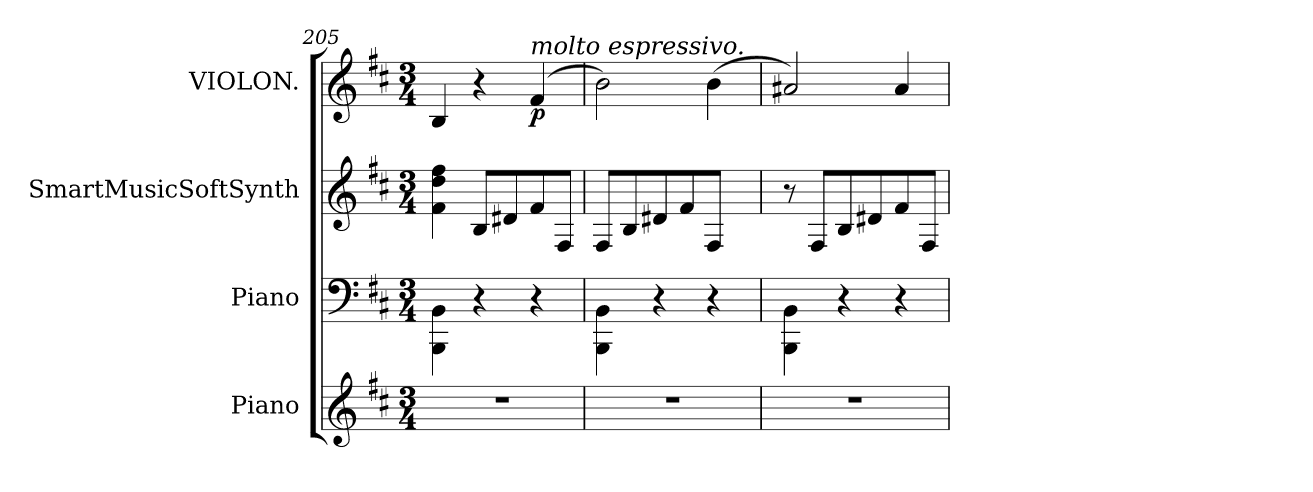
**kern	**kern	**kern	**kern	**dynam
*part4	*part3	*part2	*part1	*part1
*staff4	*staff3	*staff2	*staff1	*staff1
*I"Piano	*I"Piano	*I"SmartMusicSoftSynth	*I"VIOLON.	*
*I'P.	*	*	*	*
*clefG2	*clefF4	*clefG2	*clefG2	*
*k[f#c#]	*k[f#c#]	*k[f#c#]	*k[f#c#]	*
*M3/4	*M3/4	*M3/4	*M3/4	*
=205	=205	=205	=205	=205
2.r	(4BBB\ 4BB\	4f#\ 4dd\ 4ff#\	4B/	.
.	4r	8B/L	4r	.
.	.	8d#X\	.	.
!	!	!	!LO:TX:i:t=molto espressivo.	!
.	4r	8f#\	(4f#/	p
.	.	8F#/J	.	.
=206	=206	=206	=206	=206
2.r	(4BBB\ 4BB\	8F#/L	2b\)	.
.	.	8B/	.	.
.	4r	8d#X\	.	.
.	.	8f#\	.	.
.	4r	8F#/J	(4b\	.
.	.	8ryy	.	.
!!LO:LB:g=z
=207	=207	=207	=207	=207
2.r	(4BBB\ 4BB\	8r	2a#X/)	.
.	.	8F#/L	.	.
.	4r	8B/	.	.
.	.	8d#X\	.	.
.	4r	8f#\	4a#/	.
.	.	8F#/J	.	.
=	=	=	=	=
*-	*-	*-	*-	*-
